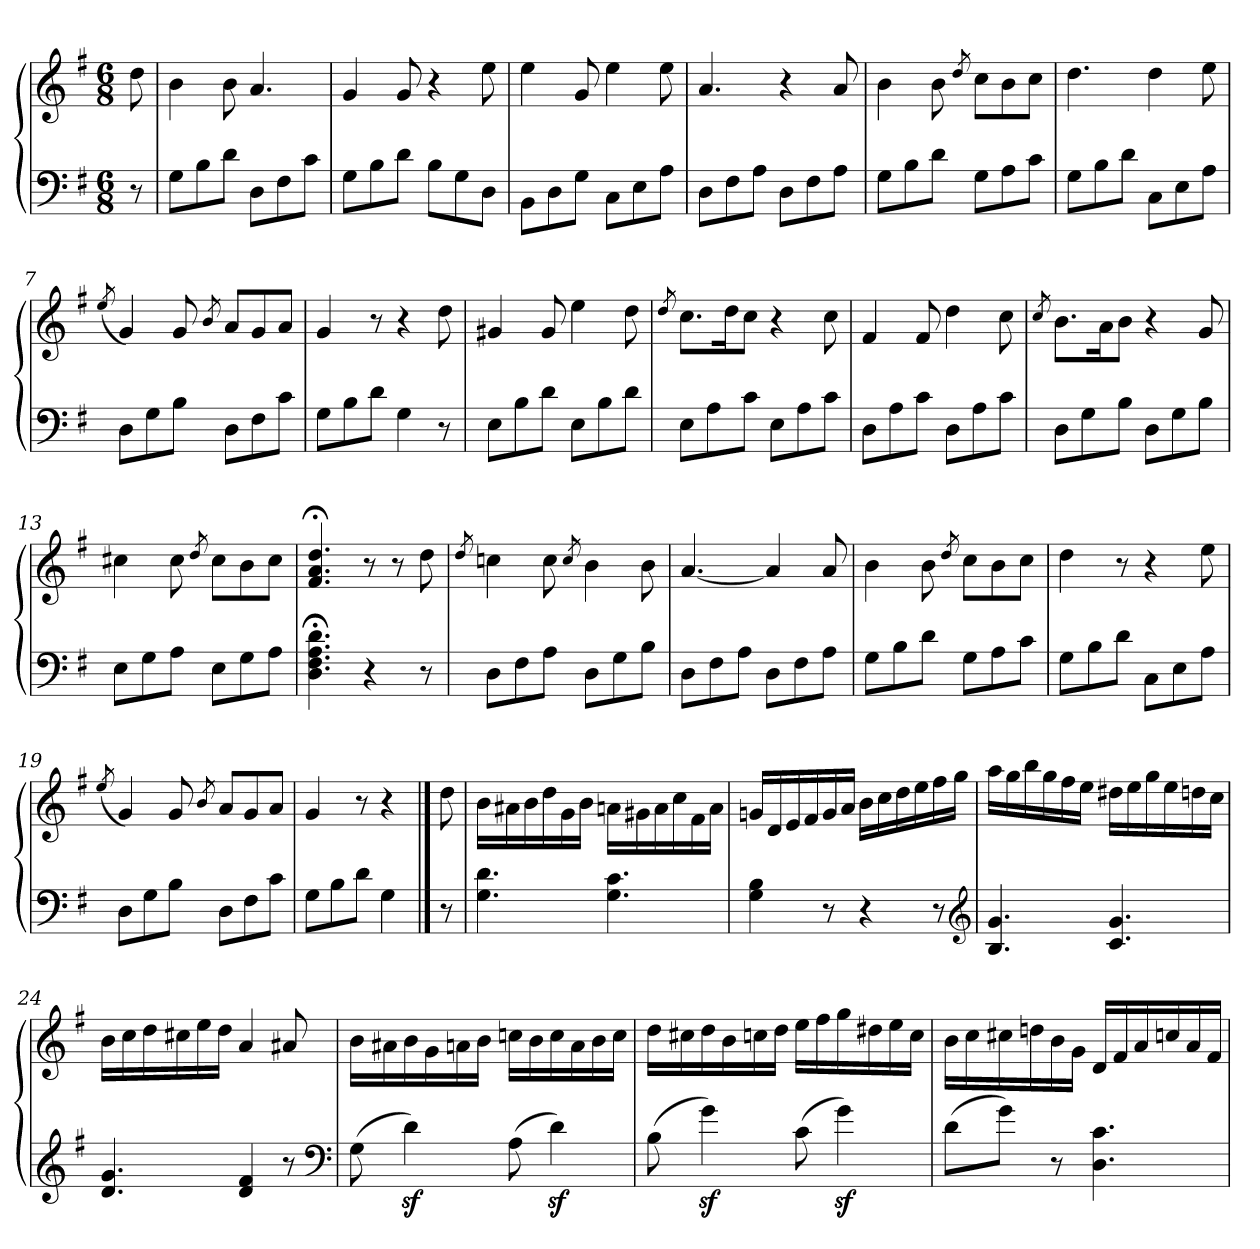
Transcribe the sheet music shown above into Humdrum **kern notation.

**kern	**kern
*part1	*part1
*staff2	*staff1
*clefF4	*clefG2
*k[f#]	*k[f#]
*G:	*G:
*M6/8	*M6/8
=	=
8r	8dd\
=1	=1
8G\L	4b\
8B\	.
8d\J	8b\
8D\L	4.a/
8F#\	.
8c\J	.
=2	=2
8G\L	4g/
8B\	.
8d\J	8g/
8B\L	4r
8G\	.
8D\J	8ee\
=3	=3
8BB\L	4ee\
8D\	.
8G\J	8g/
8C\L	4ee\
8E\	.
8A\J	8ee\
=4	=4
8D\L	4.a/
8F#\	.
8A\J	.
8D\L	4r
8F#\	.
8A\J	8a/
=5	=5
8G\L	4b\
8B\	.
8d\J	8b\
.	8qdd/
8G\L	8cc\L
8A\	8b\
8c\J	8cc\J
=6	=6
8G\L	4.dd\
8B\	.
8d\J	.
8C\L	4dd\
8E\	.
8A\J	8ee\
!!LO:LB:g=z
=7	=7
.	(<8qee/
8D\L	4g/)
8G\	.
8B\J	8g/
.	8qb/
8D\L	8a/L
8F#\	8g/
8c\J	8a/J
=8	=8
8G\L	4g/
8B\	.
8d\J	8r
4G\	4r
8r	8dd\
=9	=9
8E\L	4g#X/
8B\	.
8d\J	8g#/
8E\L	4ee\
8B\	.
8d\J	8dd\
=10	=10
.	8qdd/
8E\L	8.cc\L
8A\	.
.	16dd\k
8c\J	8cc\J
8E\L	4r
8A\	.
8c\J	8cc\
=11	=11
8D\L	4f#/
8A\	.
8c\J	8f#/
8D\L	4dd\
8A\	.
8c\J	8cc\
=12	=12
.	8qcc/
8D\L	8.b\L
8G\	.
.	16a\k
8B\J	8b\J
8D\L	4r
8G\	.
8B\J	8g/
=13	=13
8E\L	4cc#X\
8G\	.
8A\J	8cc#\
.	8qdd/
8E\L	8cc#\L
8G\	8b\
8A\J	8cc#\J
!!LO:LB:g=z
=14	=14
4.D;<\ 4.F#;<\ 4.A;<\ 4.d;<\	4.f#;</ 4.a;</ 4.dd;</
4r	8r
.	8r
8r	8dd\
=15	=15
.	8qdd/
8D\L	4ccn\
8F#\	.
8A\J	8cc\
.	8qcc/
8D\L	4b\
8G\	.
8B\J	8b\
=16	=16
8D\L	[4.a/
8F#\	.
8A\J	.
8D\L	4a/]
8F#\	.
8A\J	8a/
=17	=17
8G\L	4b\
8B\	.
8d\J	8b\
.	8qdd/
8G\L	8cc\L
8A\	8b\
8c\J	8cc\J
=18	=18
8G\L	4dd\
8B\	.
8d\J	8r
8C\L	4r
8E\	.
8A\J	8ee\
=19	=19
.	(<8qee/
8D\L	4g/)
8G\	.
8B\J	8g/
.	8qb/
8D\L	8a/L
8F#\	8g/
8c\J	8a/J
=20	=20
8G\L	4g/
8B\	.
8d\J	8r
4G\	4r
!!LO:LB:g=z
==20	==20
8r	8dd\
=21	=21
4.G\ 4.d\	16b\LL
.	16a#X\
.	16b\
.	16dd\
.	16g\
.	16b\JJ
4.G\ 4.c\	16an\LL
.	16g#X\
.	16a\
.	16cc\
.	16f#\
.	16a\JJ
=22	=22
4G\ 4B\	16gn/LL
.	16d/
.	16e/
.	16f#/
8r	16g/
.	16a/JJ
4r	16b\LL
.	16cc\
.	16dd\
.	16ee\
8r	16ff#\
.	16gg\JJ
*clefG2	*
=23	=23
4.B/ 4.g/	16aa\LL
.	16gg\
.	16bb\
.	16gg\
.	16ff#\
.	16ee\JJ
4.c/ 4.g/	16dd#X\LL
.	16ee\
.	16gg\
.	16ee\
.	16ddn\
.	16cc\JJ
!!LO:LB:g=z
=24	=24
4.d/ 4.g/	16b\LL
.	16cc\
.	16dd\
.	16cc#X\
.	16ee\
.	16dd\JJ
4d/ 4f#/	4a/
8r	8a#X/
*clefF4	*
=25	=25
(>8G\	16b\LL
.	16a#X\
4dz<\)	16b\
.	16g\
.	16an\
.	16b\JJ
(>8A\	16ccn\LL
.	16b\
4dz<\)	16cc\
.	16a\
.	16b\
.	16cc\JJ
=26	=26
(>8B\	16dd\LL
.	16cc#X\
4gz<\)	16dd\
.	16b\
.	16ccn\
.	16dd\JJ
(>8c\	16ee\LL
.	16ff#\
4gz<\)	16gg\
.	16dd#X\
.	16ee\
.	16cc\JJ
=27	=27
(8d\L	16b\LL
.	16cc\
8g\J)	16cc#X\
.	16ddn\
8r	16b\
.	16g\JJ
4.D\ 4.c\	16d/LL
.	16f#/
.	16a/
.	16ccn/
.	16a/
.	16f#/JJ
=	=
*-	*-
